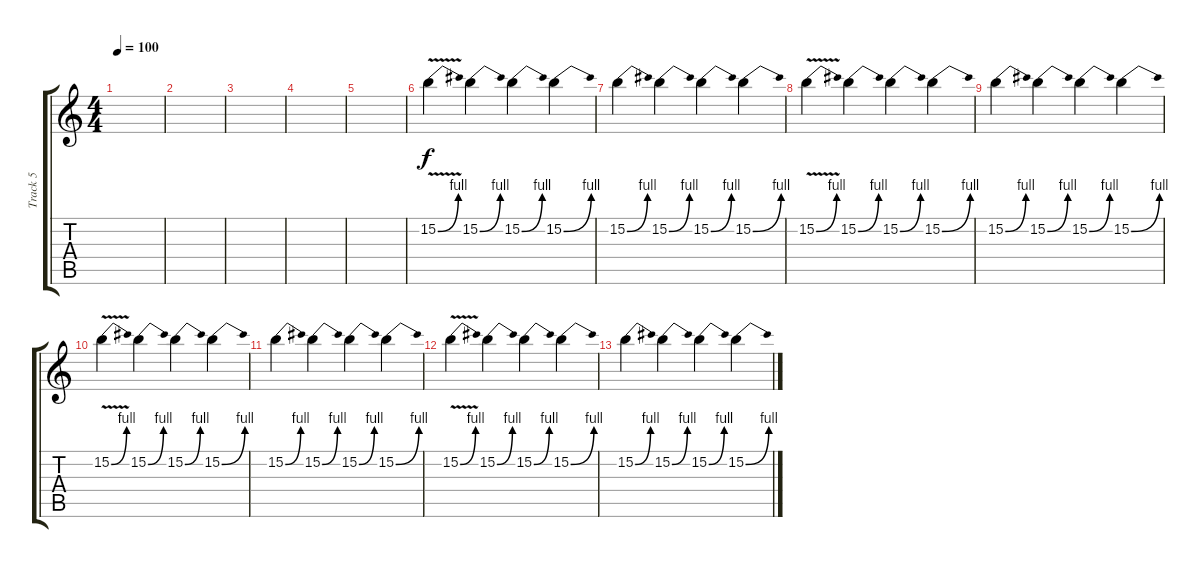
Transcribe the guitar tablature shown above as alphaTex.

\track ("Track 5" "Track 5") {instrument overdrivenguitar}
\staff {score tabs}
\tuning (Db4 Ab3 E3 B2 Gb2 Db2) {hide}
\ts (4 4)
\tempo 100
\clef g2
\ks c
|
|
|
|
|
15.2{be (bend 0 0 60 4) v}.4{volume 0} 15.2{be (bend 0 0 60 4)}.4 15.2{be (bend 0 0 60 4)}.4 15.2{be (bend 0 0 60 4)}.4 |
15.2{be (bend 0 0 60 4)}.4 15.2{be (bend 0 0 60 4)}.4 15.2{be (bend 0 0 60 4)}.4 15.2{be (bend 0 0 60 4)}.4{volume 12} |
15.2{be (bend 0 0 60 4) v}.4{volume 0} 15.2{be (bend 0 0 60 4)}.4 15.2{be (bend 0 0 60 4)}.4 15.2{be (bend 0 0 60 4)}.4 |
15.2{be (bend 0 0 60 4)}.4 15.2{be (bend 0 0 60 4)}.4 15.2{be (bend 0 0 60 4)}.4 15.2{be (bend 0 0 60 4)}.4{volume 12} |
15.2{be (bend 0 0 60 4) v}.4{volume 0} 15.2{be (bend 0 0 60 4)}.4 15.2{be (bend 0 0 60 4)}.4 15.2{be (bend 0 0 60 4)}.4 |
15.2{be (bend 0 0 60 4)}.4 15.2{be (bend 0 0 60 4)}.4 15.2{be (bend 0 0 60 4)}.4 15.2{be (bend 0 0 60 4)}.4{volume 12} |
15.2{be (bend 0 0 60 4) v}.4{volume 0} 15.2{be (bend 0 0 60 4)}.4 15.2{be (bend 0 0 60 4)}.4 15.2{be (bend 0 0 60 4)}.4 |
15.2{be (bend 0 0 60 4)}.4 15.2{be (bend 0 0 60 4)}.4 15.2{be (bend 0 0 60 4)}.4 15.2{be (bend 0 0 60 4)}.4{volume 12}
